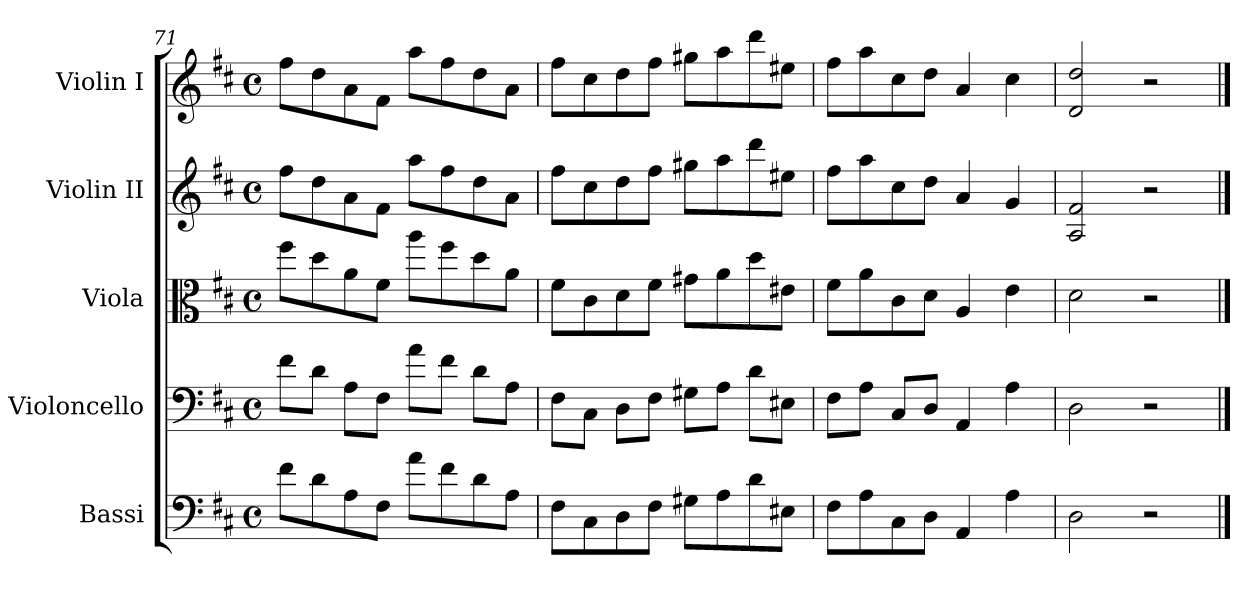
**kern	**kern	**kern	**kern	**kern
*part5	*part4	*part3	*part2	*part1
*staff5	*staff4	*staff3	*staff2	*staff1
*I"Bassi	*I"Violoncello	*I"Viola	*I"Violin II	*I"Violin I
*clefF4	*clefF4	*clefC3	*clefG2	*clefG2
*ITrd7c12	*	*	*	*
*k[f#c#]	*k[f#c#]	*k[f#c#]	*k[f#c#]	*k[f#c#]
*M4/4	*M4/4	*M4/4	*M4/4	*M4/4
*met(c)	*met(c)	*met(c)	*met(c)	*met(c)
=71	=71	=71	=71	=71
8F#\L	8f#\L	8ff#\L	8ff#\L	8ff#\L
8D\	8d\J	8dd\	8dd\	8dd\
8AA\	8A\L	8a\	8a\	8a\
8FF#\J	8F#\J	8f#\J	8f#\J	8f#\J
8A\L	8a\L	8aa\L	8aa\L	8aa\L
8F#\	8f#\J	8ff#\	8ff#\	8ff#\
8D\	8d\L	8dd\	8dd\	8dd\
8AA\J	8A\J	8a\J	8a\J	8a\J
=72	=72	=72	=72	=72
8FF#\L	8F#\L	8f#\L	8ff#\L	8ff#\L
8CC#\	8C#\J	8c#\	8cc#\	8cc#\
8DD\	8D\L	8d\	8dd\	8dd\
8FF#\J	8F#\J	8f#\J	8ff#\J	8ff#\J
8GG#X\L	8G#X\L	8g#X\L	8gg#X\L	8gg#X\L
8AA\	8A\J	8a\	8aa\	8aa\
8D\	8d\L	8dd\	8ddd\	8ddd\
8EE#X\J	8E#X\J	8e#X\J	8ee#X\J	8ee#X\J
=73	=73	=73	=73	=73
8FF#\L	8F#\L	8f#\L	8ff#\L	8ff#\L
8AA\	8A\J	8a\	8aa\	8aa\
8CC#\	8C#/L	8c#\	8cc#\	8cc#\
8DD\J	8D/J	8d\J	8dd\J	8dd\J
4AAA/	4AA/	4A/	4a/	4a/
4AA\	4A\	4e\	4g/	4cc#\
=74	=74	=74	=74	=74
2DD\	2D\	2d\	2A/ 2f#/	2d/ 2dd/
2r	2r	2r	2r	2r
==	==	==	==	==
*-	*-	*-	*-	*-
